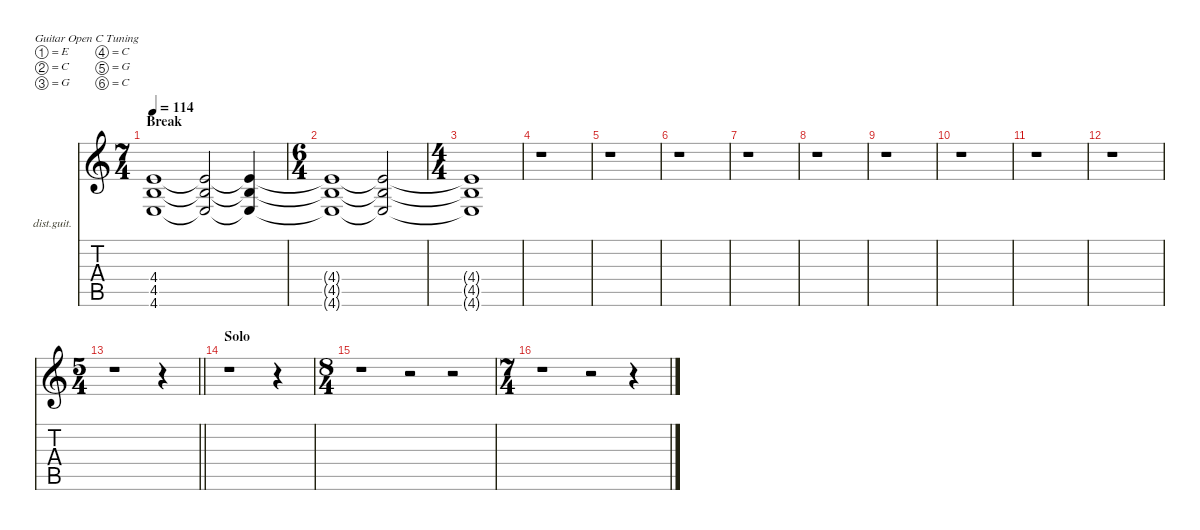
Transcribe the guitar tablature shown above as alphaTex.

\defaultSystemsLayout 4
\hideDynamics
\bracketExtendMode nobrackets
\firstSystemTrackNameOrientation horizontal
\otherSystemsTrackNameOrientation horizontal
\track ("GTR Disto" "dist.guit.") {instrument distortionguitar}
\staff {score tabs}
\tuning (E4 C4 G3 C3 G2 C2)
\ts (7 4)
\beaming (8 2 2 2 8)
\section ("" "Break")
\tempo 114
\clef g2
\ks c
(4.4 4.5 4.6).1{dy f beam Up} (4.4{t} 4.5{t} 4.6{t}).2{beam Up} (4.4{t} 4.5{t} 4.6{t}).4{beam Up} |
\ts (6 4)
\beaming (8 2 2 2 6)
(4.4{t} 4.5{t} 4.6{t}).1{beam Up} (4.4{t} 4.5{t} 4.6{t}).2{beam Up} |
\ts (4 4)
\beaming (8 2 2 2 2)
(4.4{t} 4.5{t} 4.6{t}).1{beam Up} |
r.1{beam Down} |
r.1{beam Down} |
r.1{beam Down} |
r.1{beam Down} |
r.1{beam Down} |
r.1{beam Down} |
r.1{beam Down} |
r.1{beam Down} |
r.1{beam Down} |
\ts (5 4)
\beaming (8 2 2 2 4)
\barLineRight lightlight
r.1{beam Down} r.4{beam Down} |
\section ("" "Solo")
r.1{beam Down} r.4{beam Down} |
\ts (8 4)
\beaming (8 2 2 2 10)
r.1{beam Down} r.2{beam Down} r.2{beam Down} |
\ts (7 4)
\beaming (8 2 2 2 8)
r.1{beam Down} r.2{beam Down} r.4{beam Down}
